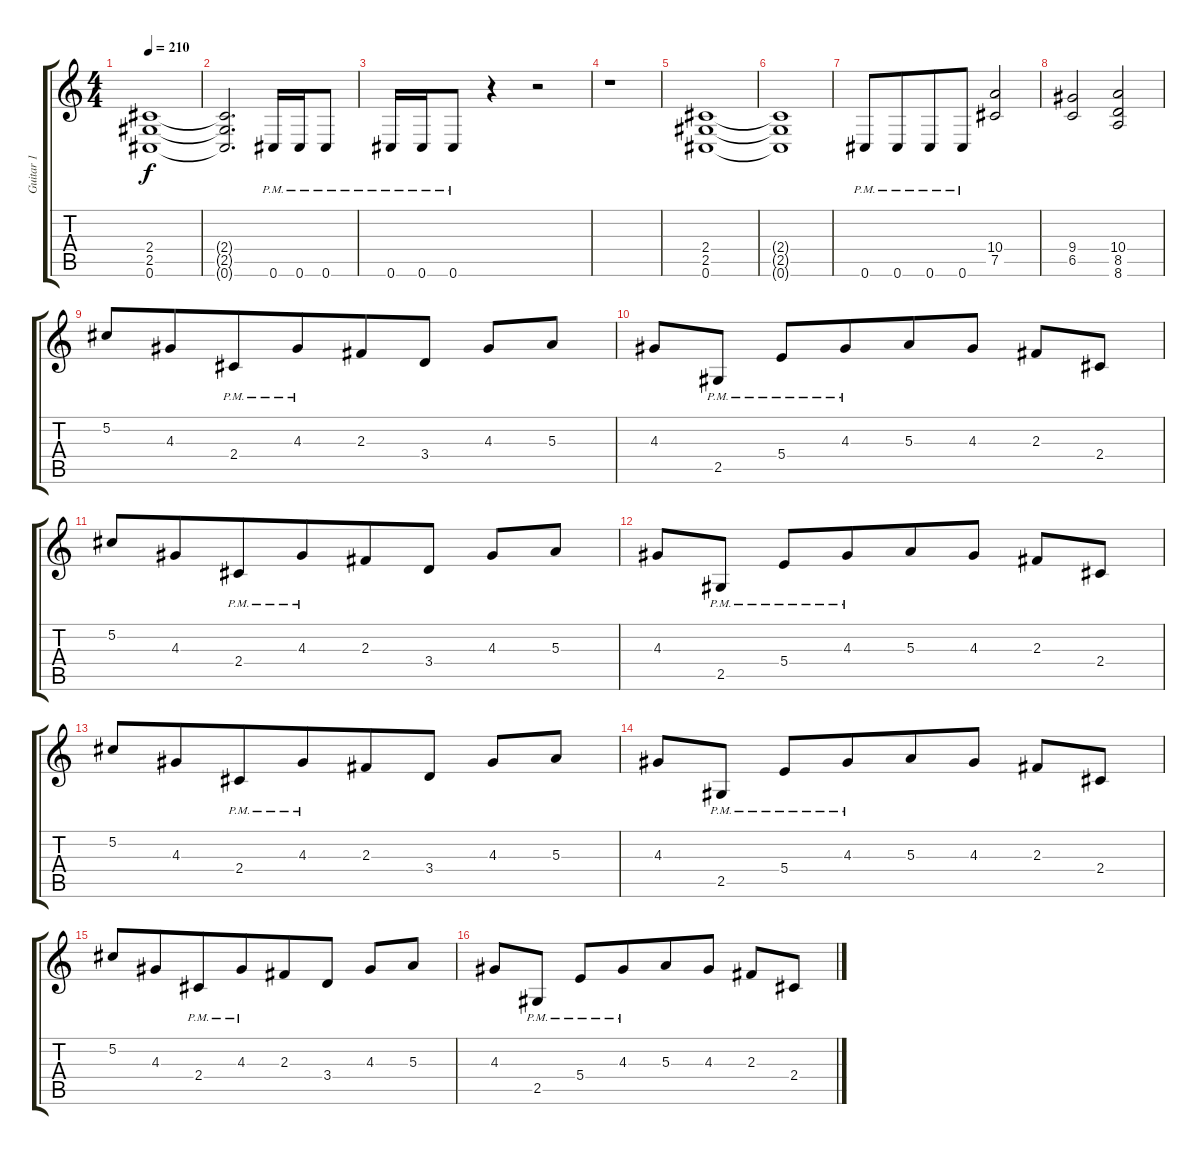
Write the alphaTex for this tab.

\track ("Guitar 1" "Guitar 1") {instrument distortionguitar}
\staff {score tabs}
\tuning (Db4 Ab3 E3 B2 Gb2 Db2) {hide}
\ts (4 4)
\tempo 210
\clef g2
\ks c
(2.4 2.5 0.6).1{dy f} |
(2.4{t} 2.5{t} 0.6{t}).2{d} 0.6{pm}.16 0.6{pm}.16 0.6{pm}.8 |
0.6{pm}.16 0.6{pm}.16 0.6{pm}.8 r.4 r.2 |
r.1 |
(2.4 2.5 0.6).1 |
(2.4{t} 2.5{t} 0.6{t}).1 |
0.6{pm}.8{beam merge} 0.6{pm}.8{beam merge} 0.6{pm}.8{beam merge} 0.6{pm}.8{beam merge} (10.4 7.5).2 |
(9.4 6.5).2 (10.4 8.5 8.6).2 |
5.2.8{beam merge} 4.3.8{beam merge} 2.4{pm}.8 4.3{pm}.8{beam merge} 2.3.8 3.4.8 4.3.8 5.3.8 |
4.3.8{beam merge} 2.5{pm}.8 5.4{pm}.8{beam merge} 4.3{pm}.8{beam merge} 5.3.8{beam merge} 4.3.8 2.3.8 2.4.8 |
5.2.8{beam merge} 4.3.8{beam merge} 2.4{pm}.8 4.3{pm}.8{beam merge} 2.3.8 3.4.8 4.3.8 5.3.8 |
4.3.8{beam merge} 2.5{pm}.8 5.4{pm}.8{beam merge} 4.3{pm}.8{beam merge} 5.3.8{beam merge} 4.3.8 2.3.8 2.4.8 |
5.2.8{beam merge} 4.3.8{beam merge} 2.4{pm}.8 4.3{pm}.8{beam merge} 2.3.8 3.4.8 4.3.8 5.3.8 |
4.3.8{beam merge} 2.5{pm}.8 5.4{pm}.8{beam merge} 4.3{pm}.8{beam merge} 5.3.8{beam merge} 4.3.8 2.3.8 2.4.8 |
5.2.8{beam merge} 4.3.8{beam merge} 2.4{pm}.8 4.3{pm}.8{beam merge} 2.3.8 3.4.8 4.3.8 5.3.8 |
4.3.8{beam merge} 2.5{pm}.8 5.4{pm}.8{beam merge} 4.3{pm}.8{beam merge} 5.3.8{beam merge} 4.3.8 2.3.8 2.4.8
